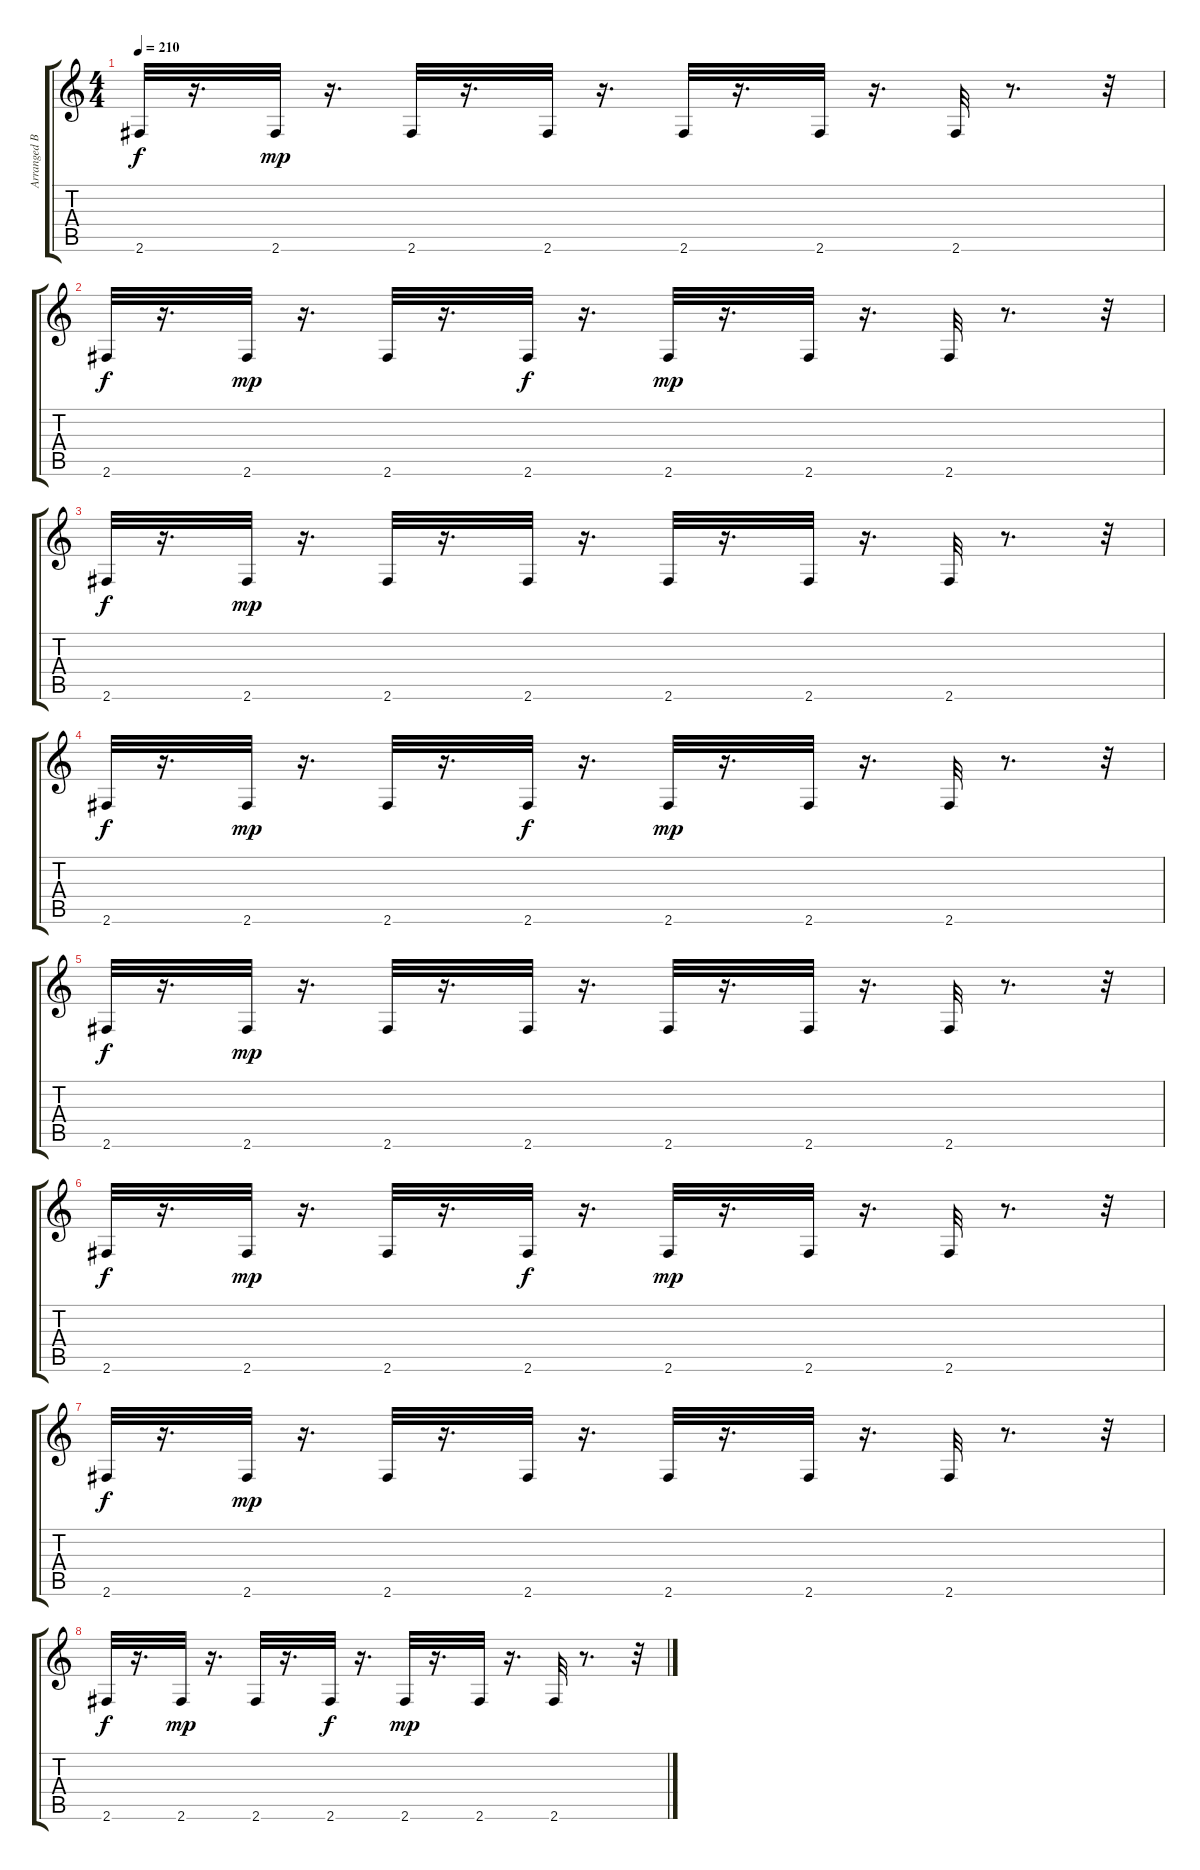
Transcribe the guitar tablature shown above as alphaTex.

\track ("Arranged By" "Arranged B") {instrument acousticguitarnylon}
\staff {score tabs}
\tuning (E4 B3 G3 D3 A2 E2) {hide}
\ts (4 4)
\tempo 210
\clef g2
\ks c
2.6.32{dy f} r.16{d} 2.6.32{dy mp} r.16{d} 2.6.32 r.16{d} 2.6.32 r.16{d} 2.6.32 r.16{d} 2.6.32 r.16{d} 2.6.32 r.8{d} r.32 |
2.6.32{dy f} r.16{d} 2.6.32{dy mp} r.16{d} 2.6.32 r.16{d} 2.6.32{dy f} r.16{d} 2.6.32{dy mp} r.16{d} 2.6.32 r.16{d} 2.6.32 r.8{d} r.32 |
2.6.32{dy f} r.16{d} 2.6.32{dy mp} r.16{d} 2.6.32 r.16{d} 2.6.32 r.16{d} 2.6.32 r.16{d} 2.6.32 r.16{d} 2.6.32 r.8{d} r.32 |
2.6.32{dy f} r.16{d} 2.6.32{dy mp} r.16{d} 2.6.32 r.16{d} 2.6.32{dy f} r.16{d} 2.6.32{dy mp} r.16{d} 2.6.32 r.16{d} 2.6.32 r.8{d} r.32 |
2.6.32{dy f} r.16{d} 2.6.32{dy mp} r.16{d} 2.6.32 r.16{d} 2.6.32 r.16{d} 2.6.32 r.16{d} 2.6.32 r.16{d} 2.6.32 r.8{d} r.32 |
2.6.32{dy f} r.16{d} 2.6.32{dy mp} r.16{d} 2.6.32 r.16{d} 2.6.32{dy f} r.16{d} 2.6.32{dy mp} r.16{d} 2.6.32 r.16{d} 2.6.32 r.8{d} r.32 |
2.6.32{dy f} r.16{d} 2.6.32{dy mp} r.16{d} 2.6.32 r.16{d} 2.6.32 r.16{d} 2.6.32 r.16{d} 2.6.32 r.16{d} 2.6.32 r.8{d} r.32 |
2.6.32{dy f} r.16{d} 2.6.32{dy mp} r.16{d} 2.6.32 r.16{d} 2.6.32{dy f} r.16{d} 2.6.32{dy mp} r.16{d} 2.6.32 r.16{d} 2.6.32 r.8{d} r.32
